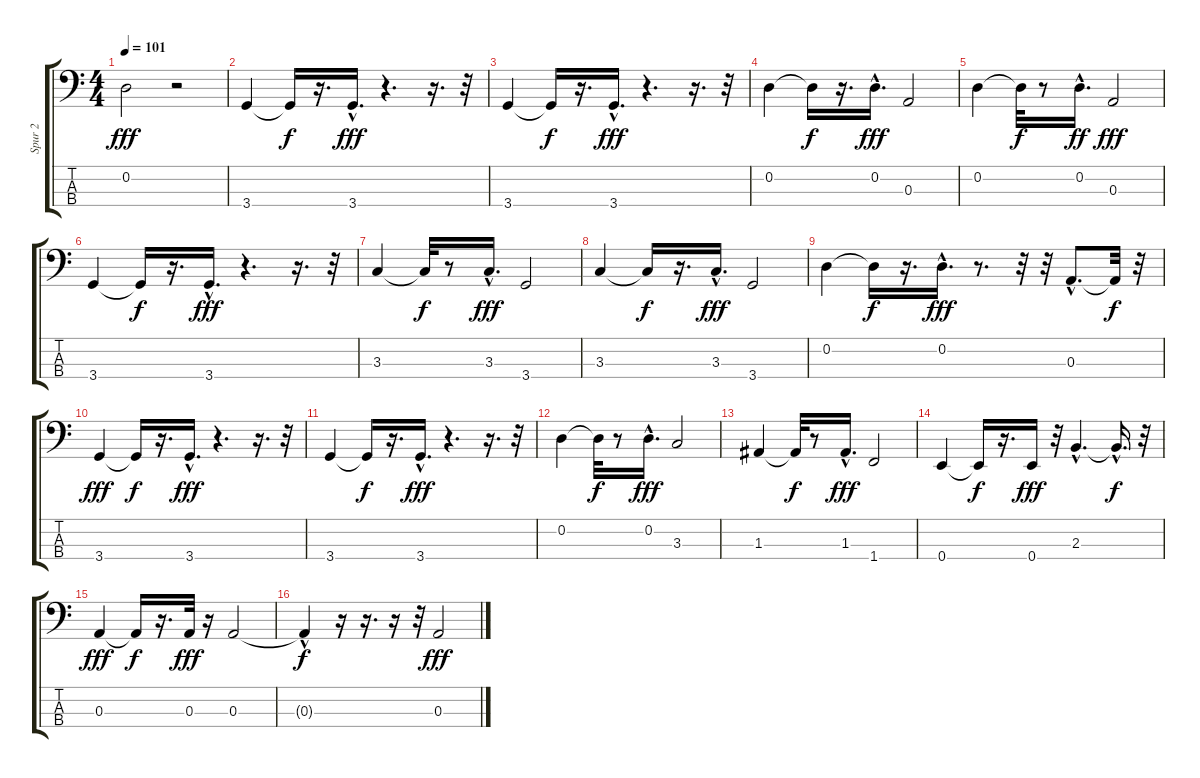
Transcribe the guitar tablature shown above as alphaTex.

\track ("Spur 2" "Spur 2") {instrument electricbassfinger}
\staff {score tabs}
\tuning (G2 D2 A1 E1) {hide}
\ts (4 4)
\tempo 101
\clef f4
\ks c
0.2.2{dy fff} r.2 |
3.4.4 3.4{t}.16{dy f} r.16{d} 3.4{hac}.16{d dy fff} r.4{d} r.16{d} r.32 |
3.4.4 3.4{t}.16{dy f} r.16{d} 3.4{hac}.16{d dy fff} r.4{d} r.16{d} r.32 |
0.2.4 0.2{t}.16{dy f} r.16{d} 0.2{hac}.16{d dy fff} 0.3.2 |
0.2.4 0.2{t}.32{dy f} r.8 0.2{hac}.16{d dy ff} 0.3.2{dy fff} |
3.4.4 3.4{t}.16{dy f} r.16{d} 3.4{hac}.16{d dy fff} r.4{d} r.16{d} r.32 |
3.3.4 3.3{t}.32{dy f} r.8 3.3{hac}.16{d dy fff} 3.4.2 |
3.3.4 3.3{t}.16{dy f} r.16{d} 3.3{hac}.16{d dy fff} 3.4.2 |
0.2.4 0.2{t}.16{dy f} r.16{d} 0.2{hac}.16{d dy fff} r.8{d} r.32 r.32 0.3{hac}.8{d} 0.3{t}.32{dy f} r.32 |
3.4.4{dy fff} 3.4{t}.16{dy f} r.16{d} 3.4{hac}.16{d dy fff} r.4{d} r.16{d} r.32 |
3.4.4 3.4{t}.16{dy f} r.16{d} 3.4{hac}.16{d dy fff} r.4{d} r.16{d} r.32 |
0.2.4 0.2{t}.32{dy f} r.8 0.2{hac}.16{d dy fff} 3.3.2 |
1.3.4 1.3{t}.32{dy f} r.8 1.3{hac}.16{d dy fff} 1.4.2 |
0.4.4 0.4{t}.16{dy f} r.16{d} 0.4.16{dy fff} r.32 2.3{hac}.4{d} 2.3{hac t}.16{d dy f} r.32 |
0.3.4{dy fff} 0.3{t}.16{dy f} r.16{d} 0.3.32{dy fff} r.16 0.3.2 |
0.3{hac t}.4{dy f} r.16 r.16{d} r.16 r.32 0.3.2{dy fff}
